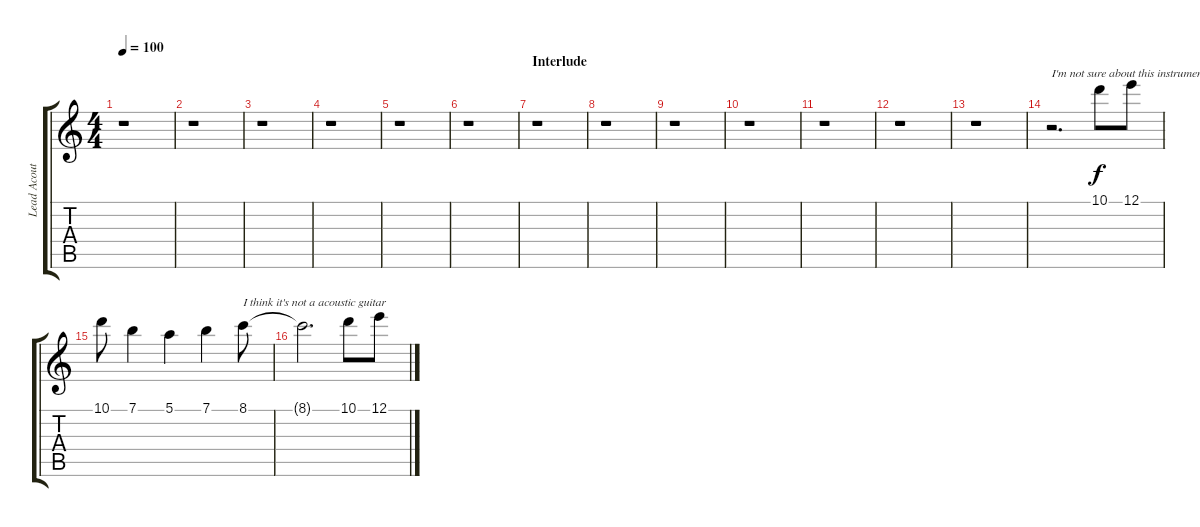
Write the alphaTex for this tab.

\track ("Lead Acoutic" "Lead Acout") {instrument acousticguitarsteel}
\staff {score tabs}
\tuning (E4 B3 G3 D3 A2 E2) {hide}
\ts (4 4)
\tempo 100
\clef g2
\ks c
r.1{dy f} |
r.1 |
r.1 |
r.1 |
r.1 |
r.1 |
\section ("" "Interlude")
r.1 |
r.1 |
r.1 |
r.1 |
r.1 |
r.1 |
r.1 |
r.2{d txt "I'm not sure about this instrument"} 10.1.8 12.1.8 |
10.1.8 7.1.4 5.1.4 7.1.4 8.1.8{txt "I think it's not a acoustic guitar"} |
8.1{t}.2{d} 10.1.8 12.1.8
